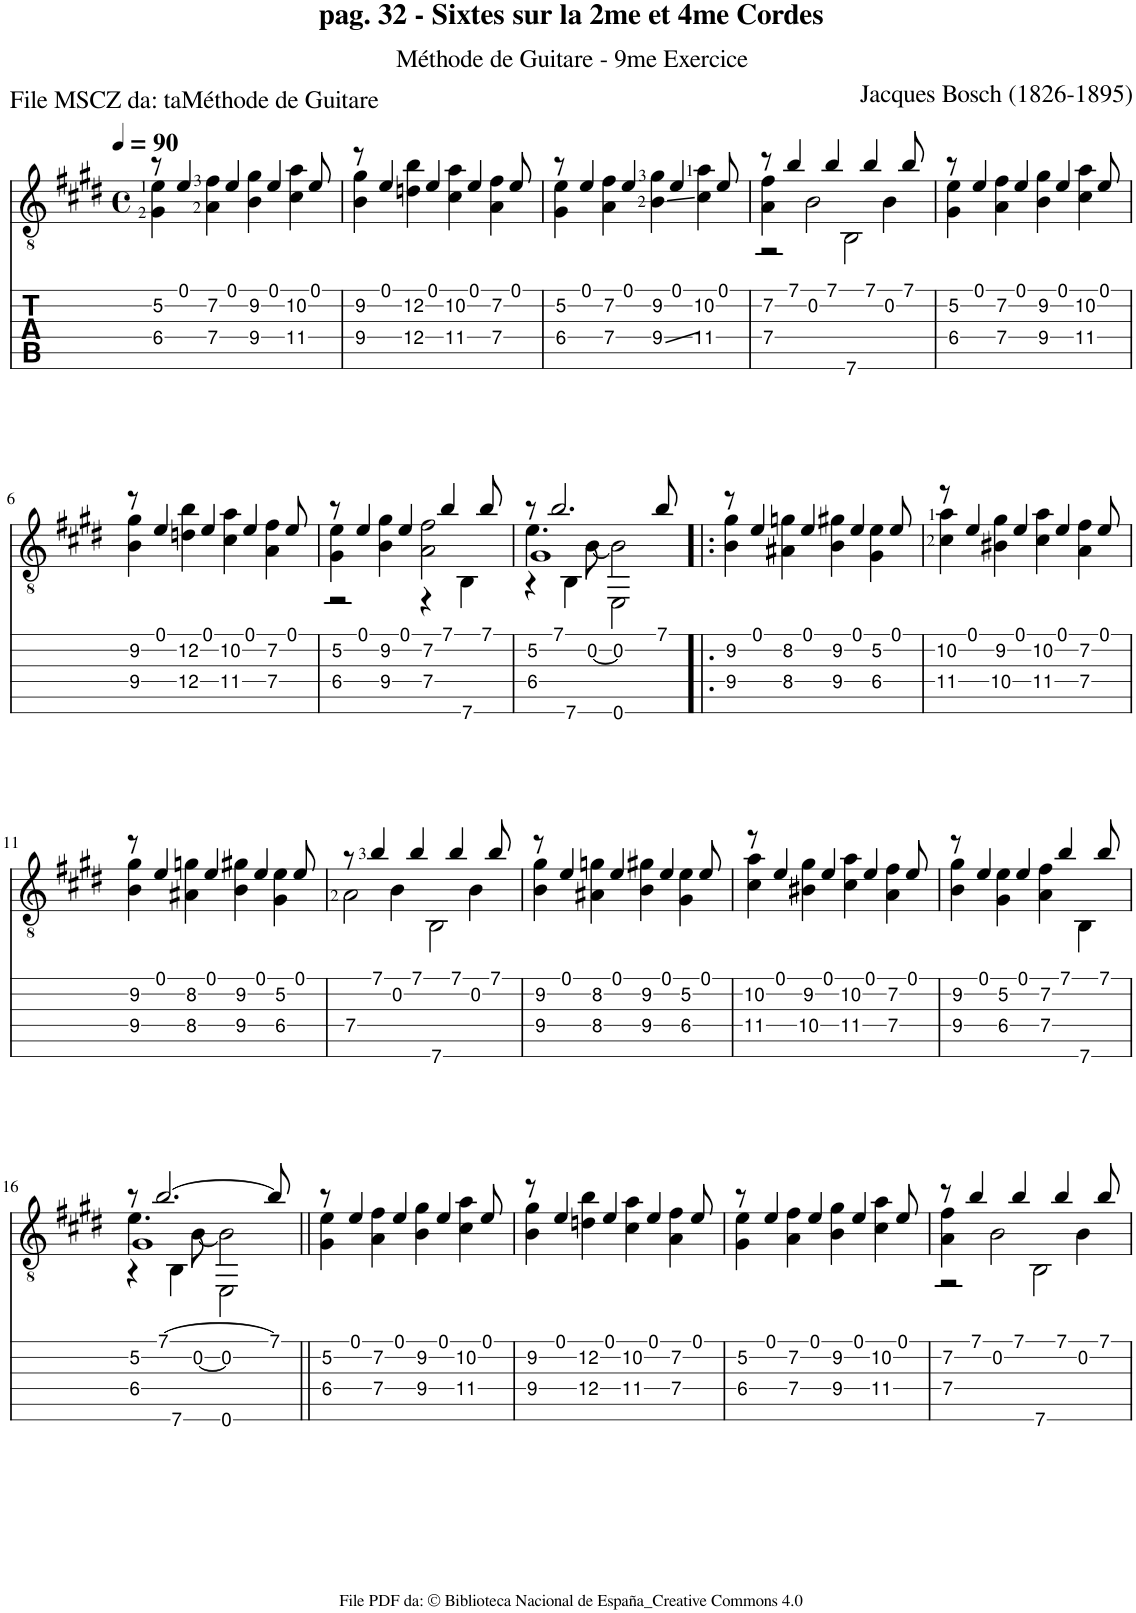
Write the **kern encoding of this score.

**kern	**kern
*part1	*part1
*staff2	*staff1
*I"Guitar	*
*I'Guit.	*
*stria6	*
*	*clefGv2
*k[f#c#g#d#]	*k[f#c#g#d#]
*M4/4	*M4/4
*met(c)	*met(c)
*MM90	*MM90
=1	=1
*^	*^
8r	4G# 4e	8r	4G#\ 4e\
4e	.	4e/	.
.	4A 4f#	.	4A\ 4f#\
4e	.	4e/	.
.	4B 4g#	.	4B\ 4g#\
4e	.	4e/	.
.	4c# 4a	.	4c#\ 4a\
8e	.	8e/	.
=2	=2	=2	=2
8r	4B 4g#	8r	4B\ 4g#\
4e	.	4e/	.
.	4d 4b	.	4dn\ 4b\
4e	.	4e/	.
.	4c# 4a	.	4c#\ 4a\
4e	.	4e/	.
.	4A 4f#	.	4A\ 4f#\
8e	.	8e/	.
=3	=3	=3	=3
8r	4G# 4e	8r	4G#\ 4e\
4e	.	4e/	.
.	4A 4f#	.	4A\ 4f#\
4e	.	4e/	.
.	4B 4g#	.	4B\ 4g#\
4e	.	4e/	.
.	4c# 4a	.	4c#\ 4a\
8e	.	8e/	.
=4	=4	=4	=4
*	*^	*	*^
8r	4A 4f#	2r	8r	4A\ 4f#\	2r
4b	.	.	4b/	.	.
.	2B	.	.	2B\	.
4b	.	.	4b/	.	.
.	.	2BB	.	.	2BB\
4b	.	.	4b/	.	.
.	4B	.	.	4B\	.
8b	.	.	8b/	.	.
*	*v	*v	*	*	*
*	*	*	*v	*v
=5	=5	=5	=5
8r	4G# 4e	8r	4G#\ 4e\
4e	.	4e/	.
.	4A 4f#	.	4A\ 4f#\
4e	.	4e/	.
.	4B 4g#	.	4B\ 4g#\
4e	.	4e/	.
.	4c# 4a	.	4c#\ 4a\
8e	.	8e/	.
!!LO:LB:g=z	!!
=6	=6	=6	=6
8r	4B 4g#	8r	4B\ 4g#\
4e	.	4e/	.
.	4dn 4b	.	4dn\ 4b\
4e	.	4e/	.
.	4c# 4a	.	4c#\ 4a\
4e	.	4e/	.
.	4A 4f#	.	4A\ 4f#\
8e	.	8e/	.
=7	=7	=7	=7
*	*^	*	*^
8r	4G# 4e	2r	8r	4G#\ 4e\	2r
4e	.	.	4e/	.	.
.	4B 4g#	.	.	4B\ 4g#\	.
4e	.	.	4e/	.	.
.	2A 2f#	4r	.	2A\ 2f#\	4r
4b	.	.	4b/	.	.
.	.	4BB	.	.	4BB\
8b	.	.	8b/	.	.
=8	=8	=8	=8	=8	=8
*	*	*^	*	*	*^
8r	4.e	1G#	4r	8r	4.e\	1G#	4r
2.b	.	.	.	2.b/	.	.	.
.	.	.	4BB	.	.	.	4BB\
.	[8B	.	.	.	[8B\	.	.
.	2B]	.	2EE	.	2B\]	.	2EE\
8b	.	.	.	8b/	.	.	.
*	*v	*v	*v	*	*	*	*
*	*	*	*v	*v	*v
=9!|:	=9!|:	=9!|:	=9!|:
8r	4B 4g#	8r	4B\ 4g#\
4e	.	4e/	.
.	4A# 4g	.	4A#X\ 4gn\
4e	.	4e/	.
.	4B 4g#	.	4B\ 4g#X\
4e	.	4e/	.
.	4G# 4e	.	4G#\ 4e\
8e	.	8e/	.
=10	=10	=10	=10
8r	4c# 4a	8r	4c#\ 4a\
4e	.	4e/	.
.	4B# 4g#	.	4B#X\ 4g#\
4e	.	4e/	.
.	4c# 4a	.	4c#\ 4a\
4e	.	4e/	.
.	4A 4f#	.	4A\ 4f#\
8e	.	8e/	.
!!LO:LB:g=z	!!
=11	=11	=11	=11
8r	4B 4g#	8r	4B\ 4g#\
4e	.	4e/	.
.	4A#X 4gn	.	4A#X\ 4gn\
4e	.	4e/	.
.	4B 4g#X	.	4B\ 4g#X\
4e	.	4e/	.
.	4G# 4e	.	4G#\ 4e\
8e	.	8e/	.
=12	=12	=12	=12
*	*^	*	*^
8r	4ryy	2A	8r	4ryy	2A\
4b	.	.	4b/	.	.
.	4B	.	.	4B\	.
4b	.	.	4b/	.	.
.	4ryy	2BB	.	4ryy	2BB\
4b	.	.	4b/	.	.
.	4B	.	.	4B\	.
8b	.	.	8b/	.	.
*	*v	*v	*	*	*
*	*	*	*v	*v
=13	=13	=13	=13
8r	4B 4g#	8r	4B\ 4g#\
4e	.	4e/	.
.	4A#X 4gn	.	4A#X\ 4gn\
4e	.	4e/	.
.	4B 4g#X	.	4B\ 4g#X\
4e	.	4e/	.
.	4G# 4e	.	4G#\ 4e\
8e	.	8e/	.
=14	=14	=14	=14
8r	4c# 4a	8r	4c#\ 4a\
4e	.	4e/	.
.	4B#X 4g#	.	4B#X\ 4g#\
4e	.	4e/	.
.	4c# 4a	.	4c#\ 4a\
4e	.	4e/	.
.	4A 4f#	.	4A\ 4f#\
8e	.	8e/	.
=15	=15	=15	=15
8r	4B 4g#	8r	4B\ 4g#\
4e	.	4e/	.
.	4G# 4e	.	4G#\ 4e\
4e	.	4e/	.
.	4A 4f#	.	4A\ 4f#\
4b	.	4b/	.
.	4BB	.	4BB\
8b	.	8b/	.
!!LO:LB:g=z
=16	=16	=16	=16
*^	*^	*^	*^
8r	4.e	1G#	4r	8r	4.e\	1G#	4r
[2.b	.	.	.	[2.b/	.	.	.
.	.	.	4BB	.	.	.	4BB\
.	[8B	.	.	.	[8B\	.	.
.	2B]	.	2EE	.	2B\]	.	2EE\
8b]	.	.	.	8b/]	.	.	.
*	*v	*v	*v	*	*	*	*
*	*	*	*v	*v	*v
=17||	=17||	=17||	=17||
8r	4G# 4e	8r	4G#\ 4e\
4e	.	4e/	.
.	4A 4f#	.	4A\ 4f#\
4e	.	4e/	.
.	4B 4g#	.	4B\ 4g#\
4e	.	4e/	.
.	4c# 4a	.	4c#\ 4a\
8e	.	8e/	.
=18	=18	=18	=18
8r	4B 4g#	8r	4B\ 4g#\
4e	.	4e/	.
.	4dn 4b	.	4dn\ 4b\
4e	.	4e/	.
.	4c# 4a	.	4c#\ 4a\
4e	.	4e/	.
.	4A 4f#	.	4A\ 4f#\
8e	.	8e/	.
=19	=19	=19	=19
8r	4G# 4e	8r	4G#\ 4e\
4e	.	4e/	.
.	4A 4f#	.	4A\ 4f#\
4e	.	4e/	.
.	4B 4g#	.	4B\ 4g#\
4e	.	4e/	.
.	4c# 4a	.	4c#\ 4a\
8e	.	8e/	.
=20	=20	=20	=20
*	*^	*	*^
8r	4A 4f#	2r	8r	4A\ 4f#\	2r
4b	.	.	4b/	.	.
.	2B	.	.	2B\	.
4b	.	.	4b/	.	.
.	.	2BB	.	.	2BB\
4b	.	.	4b/	.	.
.	4B	.	.	4B\	.
8b	.	.	8b/	.	.
*v	*v	*v	*	*	*
*	*v	*v	*v
=	=
*-	*-
